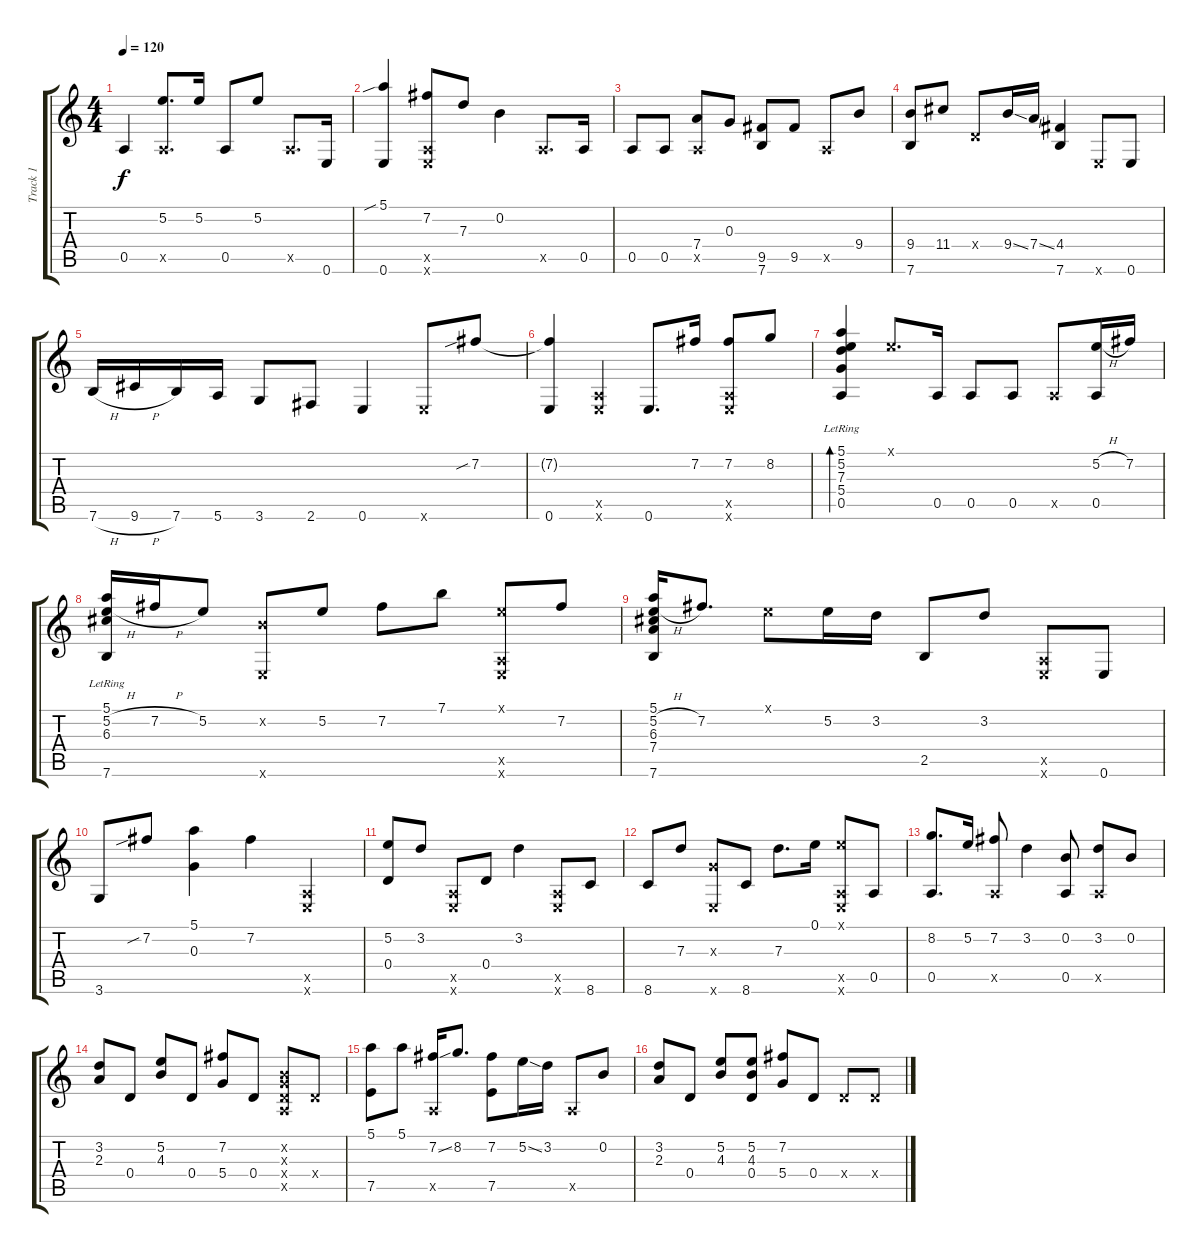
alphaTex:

\track ("Track 1" "Track 1") {instrument acousticguitarsteel}
\staff {score tabs}
\tuning (E4 B3 G3 D3 A2 E2) {hide}
\ts (4 4)
\tempo 120
\clef g2
\ks c
0.5.4{dy f} (5.2 0.5{x}).8{d} 5.2.16 0.5.8 5.2.8 0.5{x}.8{d} 0.6.16 |
(5.1{sib} 0.6).4 (7.2 0.5{x} 0.6{x}).8 7.3.8 0.2.4 0.5{x}.8{d} 0.5.16 |
0.5.8 0.5.8 (7.4 0.5{x}).8 0.3.8 (9.5 7.6).8 9.5.8 0.5{x}.8 9.4.8 |
(9.4 7.6).8 11.4.8 0.4{x}.8 9.4{ss}.16 7.4{ss}.16 (4.4 7.6).4 0.6{x}.8 0.6.8 |
7.6{h}.16 9.6{h}.16 7.6.16 5.6.16 3.6.8 2.6.8 0.6.4 0.6{x}.8 7.2{sib}.8 |
(7.2{t} 0.6).4 (0.5{x} 0.6{x}).4 0.6.8{d} 7.2.16 (7.2 0.5{x} 0.6{x}).8 8.2.8 |
(5.1 5.2{lr} 7.3 5.4 0.5).4{bd 240} 0.1{x}.8{d} 0.5.16 0.5.8 0.5.8 0.5{x}.8 (5.2{h} 0.5).16 7.2.16 |
(5.1{lr} 5.2{h lr} 6.3{lr} 7.6{lr}).16 7.2{h}.16 5.2.8 (0.2{x} 0.6{x}).8 5.2.8 7.2.8 7.1.8 (0.1{x} 0.5{x} 0.6{x}).8 7.2.8 |
(5.1 5.2{h} 6.3 7.4 7.6).16 7.2.8{d} 0.1{x}.8 5.2.16 3.2.16 2.5.8 3.2.8 (0.5{x} 0.6{x}).8 0.6.8 |
3.6.8 7.2{sib}.8 (5.1 0.3).4 7.2.4 (0.5{x} 0.6{x}).4 |
(5.2 0.4).8 3.2.8 (0.5{x} 0.6{x}).8 0.4.8 3.2.4 (0.5{x} 0.6{x}).8 8.6.8 |
8.6.8 7.3.8 (0.3{x} 0.6{x}).8 8.6.8 7.3.8{d} 0.1.16 (0.1{x} 0.5{x} 0.6{x}).8 0.5.8 |
(8.2 0.5).8{d} 5.2.16 (7.2 0.5{x}).8 3.2.4 (0.2 0.5).8 (3.2 0.5{x}).8 0.2.8 |
(3.2 2.3).8 0.4.8 (5.2 4.3).8 0.4.8 (7.2 5.4).8 0.4.8 (0.2{x} 0.3{x} 0.4{x} 0.5{x}).8 0.4{x}.8 |
(5.1 7.5).8 5.1.8 (7.2{ss} 0.5{x}).16 8.2.8{d} (7.2 7.5).8 5.2{ss}.16 3.2.16 0.5{x}.8 0.2.8 |
(3.2 2.3).8 0.4.8 (5.2 4.3).8 (5.2 4.3 0.4).8 (7.2 5.4).8 0.4.8 0.4{x}.8 0.4{x}.8
